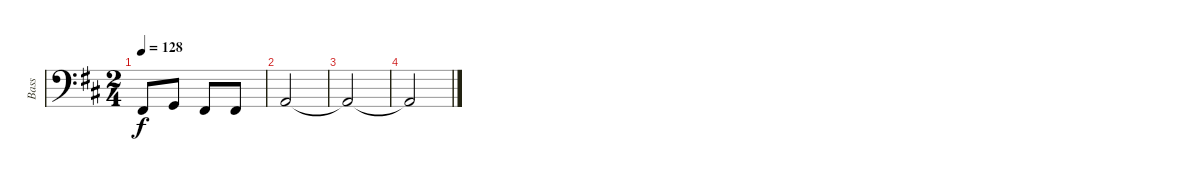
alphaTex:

\track ("Bass" "Bass") {instrument electricbasspick}
\staff {score}
\tuning (G2 D2 A1 E1) {hide}
\ts (2 4)
\tempo 128
\clef f4
\ks d
2.4.8{dy f} 3.4.8 2.4.8 2.4.8 |
0.3.2 |
0.3{t}.2 |
0.3{t}.2
